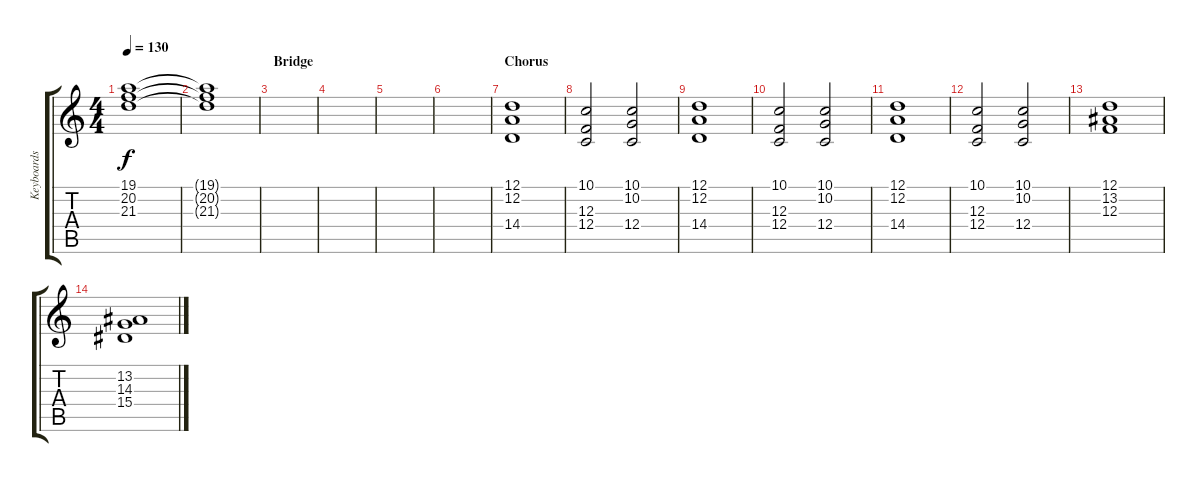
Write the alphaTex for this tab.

\track ("Keyboards (Tuomas Holopainen)" "Keyboards ") {instrument synthstrings1}
\staff {score tabs}
\tuning (D4 A3 F3 C3 G2 D2) {hide}
\ts (4 4)
\tempo 130
\clef g2
\ks c
(19.1 20.2 21.3).1{dy f} |
(19.1{t} 20.2{t} 21.3{t}).1 |
\section ("" "Bridge")
|
|
|
|
\section ("" "Chorus")
(12.1 12.2 14.4).1 |
(10.1 12.3 12.4).2 (10.1 10.2 12.4).2 |
(12.1 12.2 14.4).1 |
(10.1 12.3 12.4).2 (10.1 10.2 12.4).2 |
(12.1 12.2 14.4).1 |
(10.1 12.3 12.4).2 (10.1 10.2 12.4).2 |
(12.1 13.2 12.3).1 |
(13.2 14.3 15.4).1
